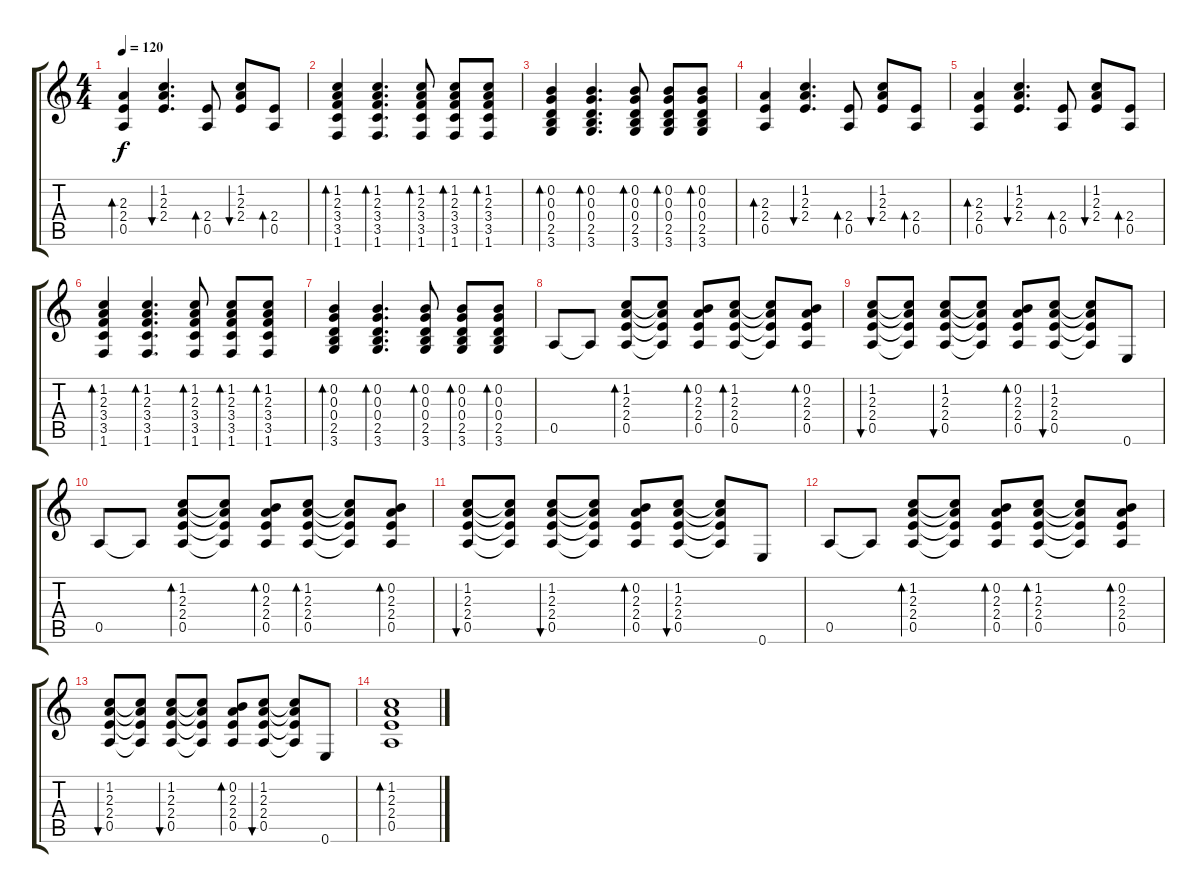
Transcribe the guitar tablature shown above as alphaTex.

\track "" {instrument electricguitarjazz}
\staff {score tabs}
\tuning (E4 B3 G3 D3 A2 E2) {hide}
\ts (4 4)
\tempo 120
\clef g2
\ks c
(2.3 2.4 0.5).4{bd 60 dy f} (1.2 2.3 2.4).4{d bu 60} (2.4 0.5).8{bd 60} (1.2 2.3 2.4).8{bu 60} (2.4 0.5).8{bd 60} |
(1.2 2.3 3.4 3.5 1.6).4{bd 60} (1.2 2.3 3.4 3.5 1.6).4{d bd 60} (1.2 2.3 3.4 3.5 1.6).8{bd 60} (1.2 2.3 3.4 3.5 1.6).8{bd 60} (1.2 2.3 3.4 3.5 1.6).8{bd 60} |
(0.2 0.3 0.4 2.5 3.6).4{bd 60} (0.2 0.3 0.4 2.5 3.6).4{d bd 60} (0.2 0.3 0.4 2.5 3.6).8{bd 60} (0.2 0.3 0.4 2.5 3.6).8{bd 60} (0.2 0.3 0.4 2.5 3.6).8{bd 60} |
(2.3 2.4 0.5).4{bd 60} (1.2 2.3 2.4).4{d bu 60} (2.4 0.5).8{bd 60} (1.2 2.3 2.4).8{bu 60} (2.4 0.5).8{bd 60} |
(2.3 2.4 0.5).4{bd 60} (1.2 2.3 2.4).4{d bu 60} (2.4 0.5).8{bd 60} (1.2 2.3 2.4).8{bu 60} (2.4 0.5).8{bd 60} |
(1.2 2.3 3.4 3.5 1.6).4{bd 60} (1.2 2.3 3.4 3.5 1.6).4{d bd 60} (1.2 2.3 3.4 3.5 1.6).8{bd 60} (1.2 2.3 3.4 3.5 1.6).8{bd 60} (1.2 2.3 3.4 3.5 1.6).8{bd 60} |
(0.2 0.3 0.4 2.5 3.6).4{bd 60} (0.2 0.3 0.4 2.5 3.6).4{d bd 60} (0.2 0.3 0.4 2.5 3.6).8{bd 60} (0.2 0.3 0.4 2.5 3.6).8{bd 60} (0.2 0.3 0.4 2.5 3.6).8{bd 60} |
0.5.8 0.5{t}.8 (1.2 2.3 2.4 0.5).8{bd 60} (1.2{t} 2.3{t} 2.4{t} 0.5{t}).8 (0.2 2.3 2.4 0.5).8{bd 60} (1.2 2.3 2.4 0.5).8{bd 60} (1.2{t} 2.3{t} 2.4{t} 0.5{t}).8 (0.2 2.3 2.4 0.5).8{bd 60} |
(1.2 2.3 2.4 0.5).8{bu 60} (1.2{t} 2.3{t} 2.4{t} 0.5{t}).8 (1.2 2.3 2.4 0.5).8{bu 60} (1.2{t} 2.3{t} 2.4{t} 0.5{t}).8 (0.2 2.3 2.4 0.5).8{bd 60} (1.2 2.3 2.4 0.5).8{bu 60} (1.2{t} 2.3{t} 2.4{t} 0.5{t}).8 0.6.8 |
0.5.8 0.5{t}.8 (1.2 2.3 2.4 0.5).8{bd 60} (1.2{t} 2.3{t} 2.4{t} 0.5{t}).8 (0.2 2.3 2.4 0.5).8{bd 60} (1.2 2.3 2.4 0.5).8{bd 60} (1.2{t} 2.3{t} 2.4{t} 0.5{t}).8 (0.2 2.3 2.4 0.5).8{bd 60} |
(1.2 2.3 2.4 0.5).8{bu 60} (1.2{t} 2.3{t} 2.4{t} 0.5{t}).8 (1.2 2.3 2.4 0.5).8{bu 60} (1.2{t} 2.3{t} 2.4{t} 0.5{t}).8 (0.2 2.3 2.4 0.5).8{bd 60} (1.2 2.3 2.4 0.5).8{bu 60} (1.2{t} 2.3{t} 2.4{t} 0.5{t}).8 0.6.8 |
0.5.8 0.5{t}.8 (1.2 2.3 2.4 0.5).8{bd 60} (1.2{t} 2.3{t} 2.4{t} 0.5{t}).8 (0.2 2.3 2.4 0.5).8{bd 60} (1.2 2.3 2.4 0.5).8{bd 60} (1.2{t} 2.3{t} 2.4{t} 0.5{t}).8 (0.2 2.3 2.4 0.5).8{bd 60} |
(1.2 2.3 2.4 0.5).8{bu 60} (1.2{t} 2.3{t} 2.4{t} 0.5{t}).8 (1.2 2.3 2.4 0.5).8{bu 60} (1.2{t} 2.3{t} 2.4{t} 0.5{t}).8 (0.2 2.3 2.4 0.5).8{bd 60} (1.2 2.3 2.4 0.5).8{bu 60} (1.2{t} 2.3{t} 2.4{t} 0.5{t}).8 0.6.8 |
(1.2 2.3 2.4 0.5).1{bd 60}
